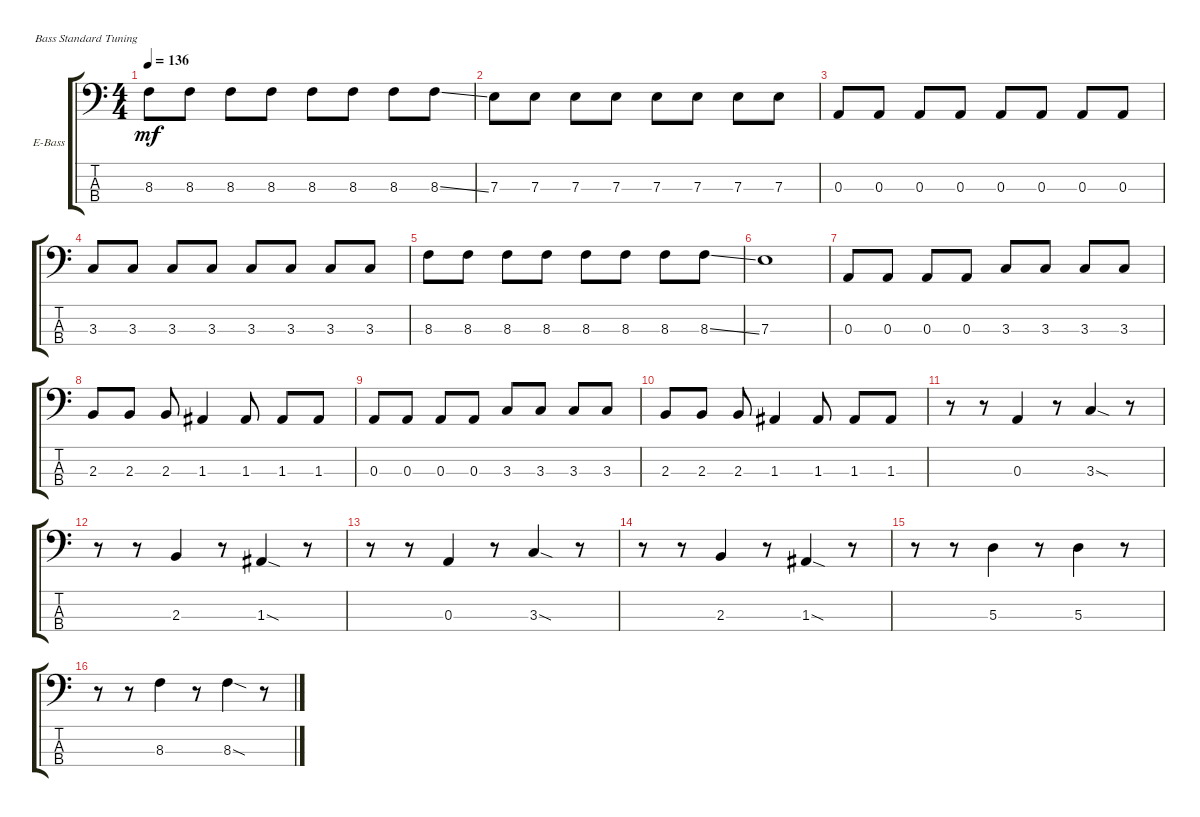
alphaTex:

\defaultSystemsLayout 4
\bracketExtendMode groupsimilarinstruments
\firstSystemTrackNameOrientation horizontal
\otherSystemsTrackNameOrientation horizontal
\track ("Лена" "E-Bass") {instrument electricbassfinger}
\staff {score tabs}
\tuning (G2 D2 A1 E1)
\ts (4 4)
\tempo 136
\clef f4
\ks c
8.3.8{dy mf} 8.3.8 8.3.8 8.3.8 8.3.8 8.3.8 8.3.8 8.3{ss}.8 |
7.3.8 7.3.8 7.3.8 7.3.8 7.3.8 7.3.8 7.3.8 7.3.8 |
0.3.8 0.3.8 0.3.8 0.3.8 0.3.8 0.3.8 0.3.8 0.3.8 |
3.3.8 3.3.8 3.3.8 3.3.8 3.3.8 3.3.8 3.3.8 3.3.8 |
8.3.8 8.3.8 8.3.8 8.3.8 8.3.8 8.3.8 8.3.8 8.3{ss}.8 |
7.3.1 |
0.3.8 0.3.8 0.3.8 0.3.8 3.3.8 3.3.8 3.3.8 3.3.8 |
2.3.8 2.3.8 2.3.8 1.3.4 1.3.8 1.3.8 1.3.8 |
0.3.8 0.3.8 0.3.8 0.3.8 3.3.8 3.3.8 3.3.8 3.3.8 |
2.3.8 2.3.8 2.3.8 1.3.4 1.3.8 1.3.8 1.3.8 |
r.8 r.8 0.3.4 r.8 3.3{sod}.4 r.8 |
r.8 r.8 2.3.4 r.8 1.3{sod}.4 r.8 |
r.8 r.8 0.3.4 r.8 3.3{sod}.4 r.8 |
r.8 r.8 2.3.4 r.8 1.3{sod}.4 r.8 |
r.8 r.8 5.3.4 r.8 5.3.4 r.8 |
r.8 r.8 8.3.4 r.8 8.3{sod}.4 r.8
